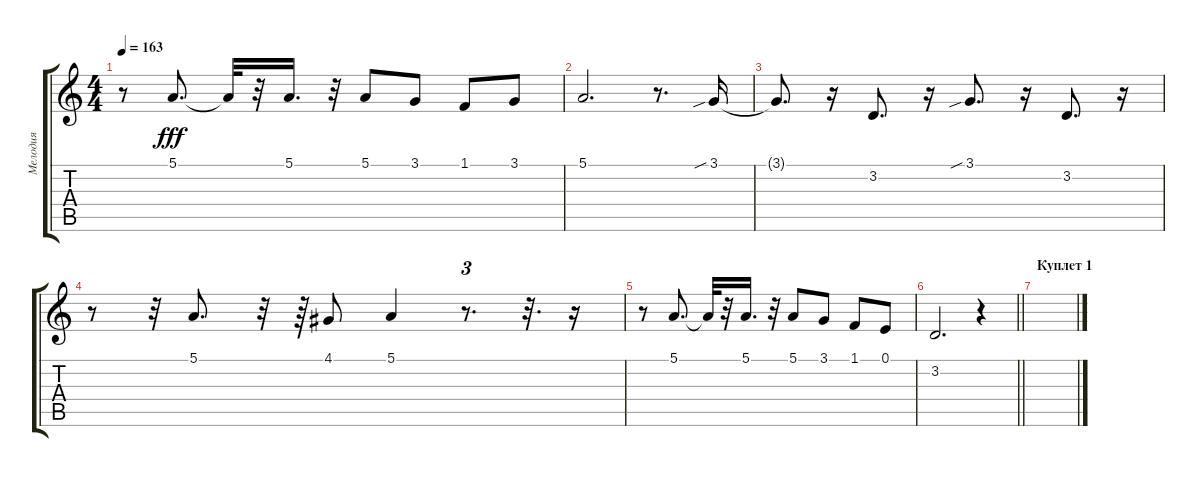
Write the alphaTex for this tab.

\track ("Мелодия" "Мелодия") {instrument tuba}
\staff {score tabs}
\tuning (E4 B3 G3 D3 A2 E2) {hide}
\ts (4 4)
\tempo 163
\clef g2
\ks c
r.8{dy fff} 5.1.8{d} 5.1{t}.32 r.32 5.1.16{d} r.32 5.1.8 3.1.8 1.1.8 3.1.8 |
5.1.2{d} r.8{d} 3.1{sib}.16 |
3.1{t}.8{d} r.16 3.2.8{d} r.16 3.1{sib}.8{d} r.16 3.2.8{d} r.16 |
r.8 r.32 5.1.8{d} r.32 r.64 4.1.8 5.1.4 r.8{d tu (3 2)} r.32{d} r.16 |
r.8 5.1.8{d} 5.1{t}.32 r.32 5.1.16{d} r.32 5.1.8 3.1.8 1.1.8 0.1.8 |
\barLineRight lightlight
3.2.2{d} r.4 |
\section ("" "Куплет 1")
